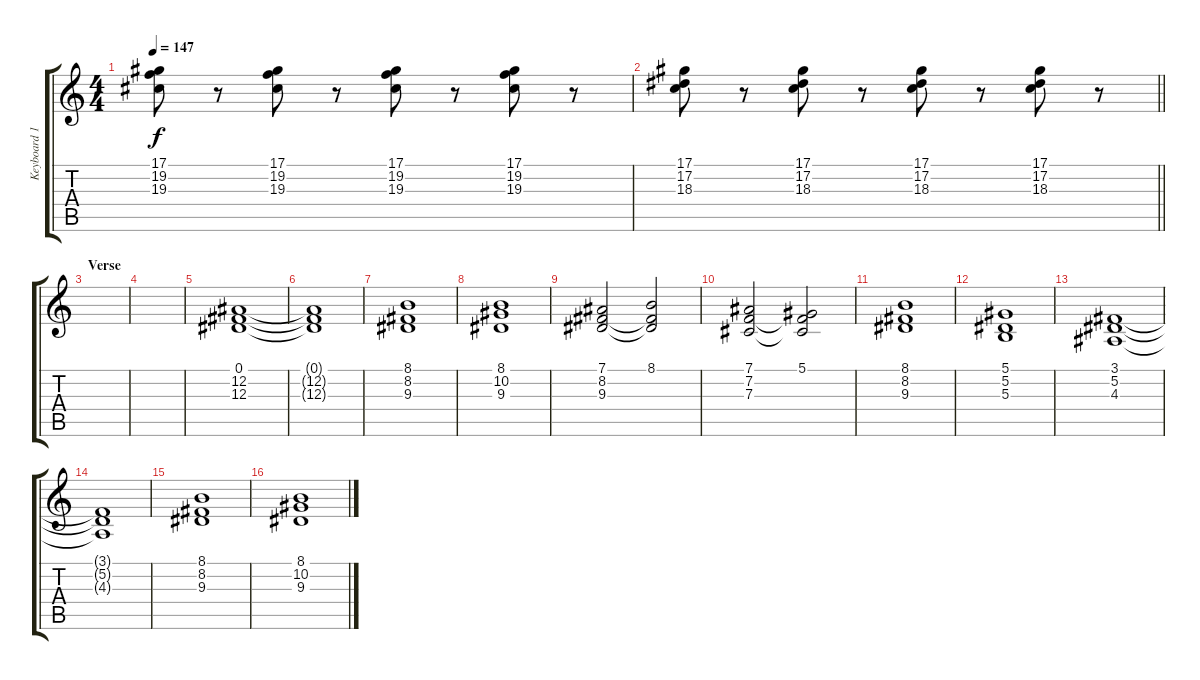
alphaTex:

\track ("Keyboard 1" "Keyboard 1") {instrument choiraahs}
\staff {score tabs}
\tuning (Eb4 Bb3 Gb3 Db3 Ab2 Eb2) {hide}
\ts (4 4)
\tempo 147
\clef g2
\ks c
(17.1 19.2 19.3).8{dy f} r.8 (17.1 19.2 19.3).8 r.8 (17.1 19.2 19.3).8 r.8 (17.1 19.2 19.3).8 r.8 |
\barLineRight lightlight
(17.1 17.2 18.3).8 r.8 (17.1 17.2 18.3).8 r.8 (17.1 17.2 18.3).8 r.8 (17.1 17.2 18.3).8 r.8 |
\section ("" "Verse")
|
|
(0.1 12.2 12.3).1{volume 12} |
(0.1{t} 12.2{t} 12.3{t}).1 |
(8.1 8.2 9.3).1 |
(8.1 10.2 9.3).1 |
(7.1 8.2 9.3).2 (8.1 8.2{t} 9.3{t}).2 |
(7.1 7.2 7.3).2 (5.1 7.2{t} 7.3{t}).2 |
(8.1 8.2 9.3).1 |
(5.1 5.2 5.3).1 |
(3.1 5.2 4.3).1 |
(3.1{t} 5.2{t} 4.3{t}).1 |
(8.1 8.2 9.3).1 |
(8.1 10.2 9.3).1
